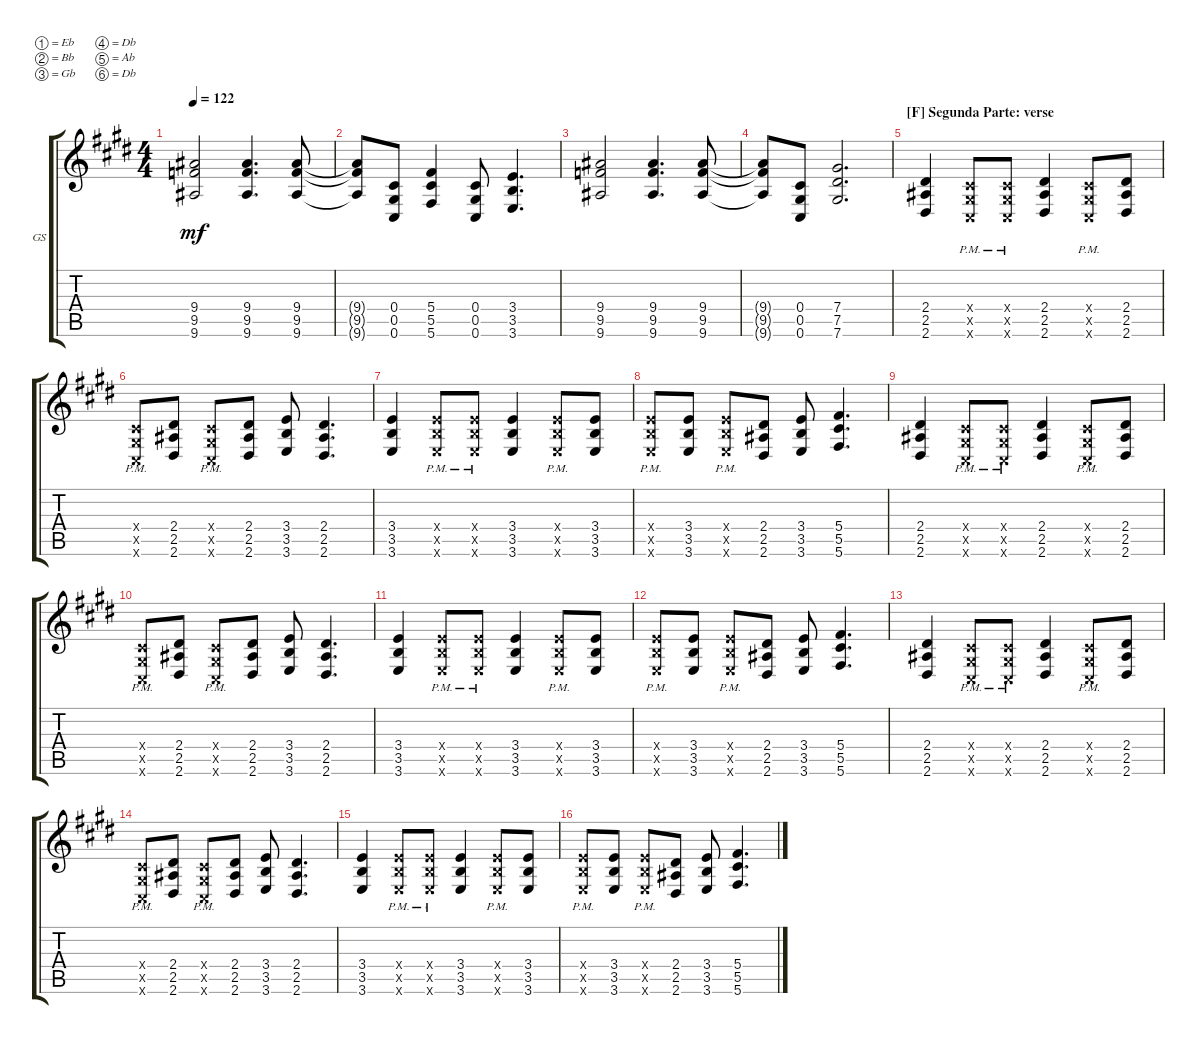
\defaultSystemsLayout 4
\bracketExtendMode groupsimilarinstruments
\firstSystemTrackNameOrientation horizontal
\otherSystemsTrackNameOrientation horizontal
\track ("Guitarra Solo" "GS") {multiBarRest instrument acousticguitarsteel}
\staff {score tabs}
\tuning (Eb4 Bb3 Gb3 Db3 Ab2 Db2)
\ts (4 4)
\tempo 122
\clef g2
\ks e
(9.4 9.5 9.6).2{dy mf} (9.4 9.5 9.6).4{d} (9.4 9.5 9.6).8 |
(9.6{t} 9.5{t} 9.4{t}).8 (0.4 0.5 0.6).8 (5.6 5.5 5.4).4 (0.4 0.5 0.6).8 (3.6 3.5 3.4).4{d} |
(9.4 9.5 9.6).2 (9.4 9.5 9.6).4{d} (9.4 9.5 9.6).8 |
(9.6{t} 9.5{t} 9.4{t}).8 (0.4 0.5 0.6).8 (7.6 7.5 7.4).2{d} |
\section ("F" "Segunda Parte: verse")
(2.5 2.6 2.4).4 (0.4{pm x} 0.6{pm x} 0.5{pm x}).8 (0.5{pm x} 0.4{pm x} 0.6{pm x}).8 (2.5 2.6 2.4).4 (0.5{pm x} 0.4{pm x} 0.6{pm x}).8 (2.5 2.6 2.4).8 |
(0.5{pm x} 0.4{pm x} 0.6{pm x}).8 (2.5 2.6 2.4).8 (0.5{pm x} 0.4{pm x} 0.6{pm x}).8 (2.5 2.6 2.4).8 (3.5 3.6 3.4).8 (2.6 2.5 2.4).4{d} |
(3.5 3.6 3.4).4 (3.4{pm x} 3.6{pm x} 3.5{pm x}).8 (3.5{pm x} 3.4{pm x} 3.6{pm x}).8 (3.5 3.6 3.4).4 (3.4{pm x} 3.6{pm x} 3.5{pm x}).8 (3.5 3.6 3.4).8 |
(3.4{pm x} 3.6{pm x} 3.5{pm x}).8 (3.5 3.6 3.4).8 (3.4{pm x} 3.6{pm x} 3.5{pm x}).8 (2.5 2.6 2.4).8 (3.5 3.6 3.4).8 (5.6 5.5 5.4).4{d} |
(2.5 2.6 2.4).4 (0.4{pm x} 0.6{pm x} 0.5{pm x}).8 (0.5{pm x} 0.4{pm x} 0.6{pm x}).8 (2.5 2.6 2.4).4 (0.5{pm x} 0.4{pm x} 0.6{pm x}).8 (2.5 2.6 2.4).8 |
(0.5{pm x} 0.4{pm x} 0.6{pm x}).8 (2.5 2.6 2.4).8 (0.5{pm x} 0.4{pm x} 0.6{pm x}).8 (2.5 2.6 2.4).8 (3.5 3.6 3.4).8 (2.6 2.5 2.4).4{d} |
(3.5 3.6 3.4).4 (3.4{pm x} 3.6{pm x} 3.5{pm x}).8 (3.5{pm x} 3.4{pm x} 3.6{pm x}).8 (3.5 3.6 3.4).4 (3.4{pm x} 3.6{pm x} 3.5{pm x}).8 (3.5 3.6 3.4).8 |
(3.4{pm x} 3.6{pm x} 3.5{pm x}).8 (3.5 3.6 3.4).8 (3.4{pm x} 3.6{pm x} 3.5{pm x}).8 (2.5 2.6 2.4).8 (3.5 3.6 3.4).8 (5.6 5.5 5.4).4{d} |
(2.5 2.6 2.4).4 (0.4{pm x} 0.6{pm x} 0.5{pm x}).8 (0.5{pm x} 0.4{pm x} 0.6{pm x}).8 (2.5 2.6 2.4).4 (0.5{pm x} 0.4{pm x} 0.6{pm x}).8 (2.5 2.6 2.4).8 |
(0.5{pm x} 0.4{pm x} 0.6{pm x}).8 (2.5 2.6 2.4).8 (0.5{pm x} 0.4{pm x} 0.6{pm x}).8 (2.5 2.6 2.4).8 (3.5 3.6 3.4).8 (2.6 2.5 2.4).4{d} |
(3.5 3.6 3.4).4 (3.4{pm x} 3.6{pm x} 3.5{pm x}).8 (3.5{pm x} 3.4{pm x} 3.6{pm x}).8 (3.5 3.6 3.4).4 (3.4{pm x} 3.6{pm x} 3.5{pm x}).8 (3.5 3.6 3.4).8 |
(3.4{pm x} 3.6{pm x} 3.5{pm x}).8 (3.5 3.6 3.4).8 (3.4{pm x} 3.6{pm x} 3.5{pm x}).8 (2.5 2.6 2.4).8 (3.5 3.6 3.4).8 (5.6 5.5 5.4).4{d}
